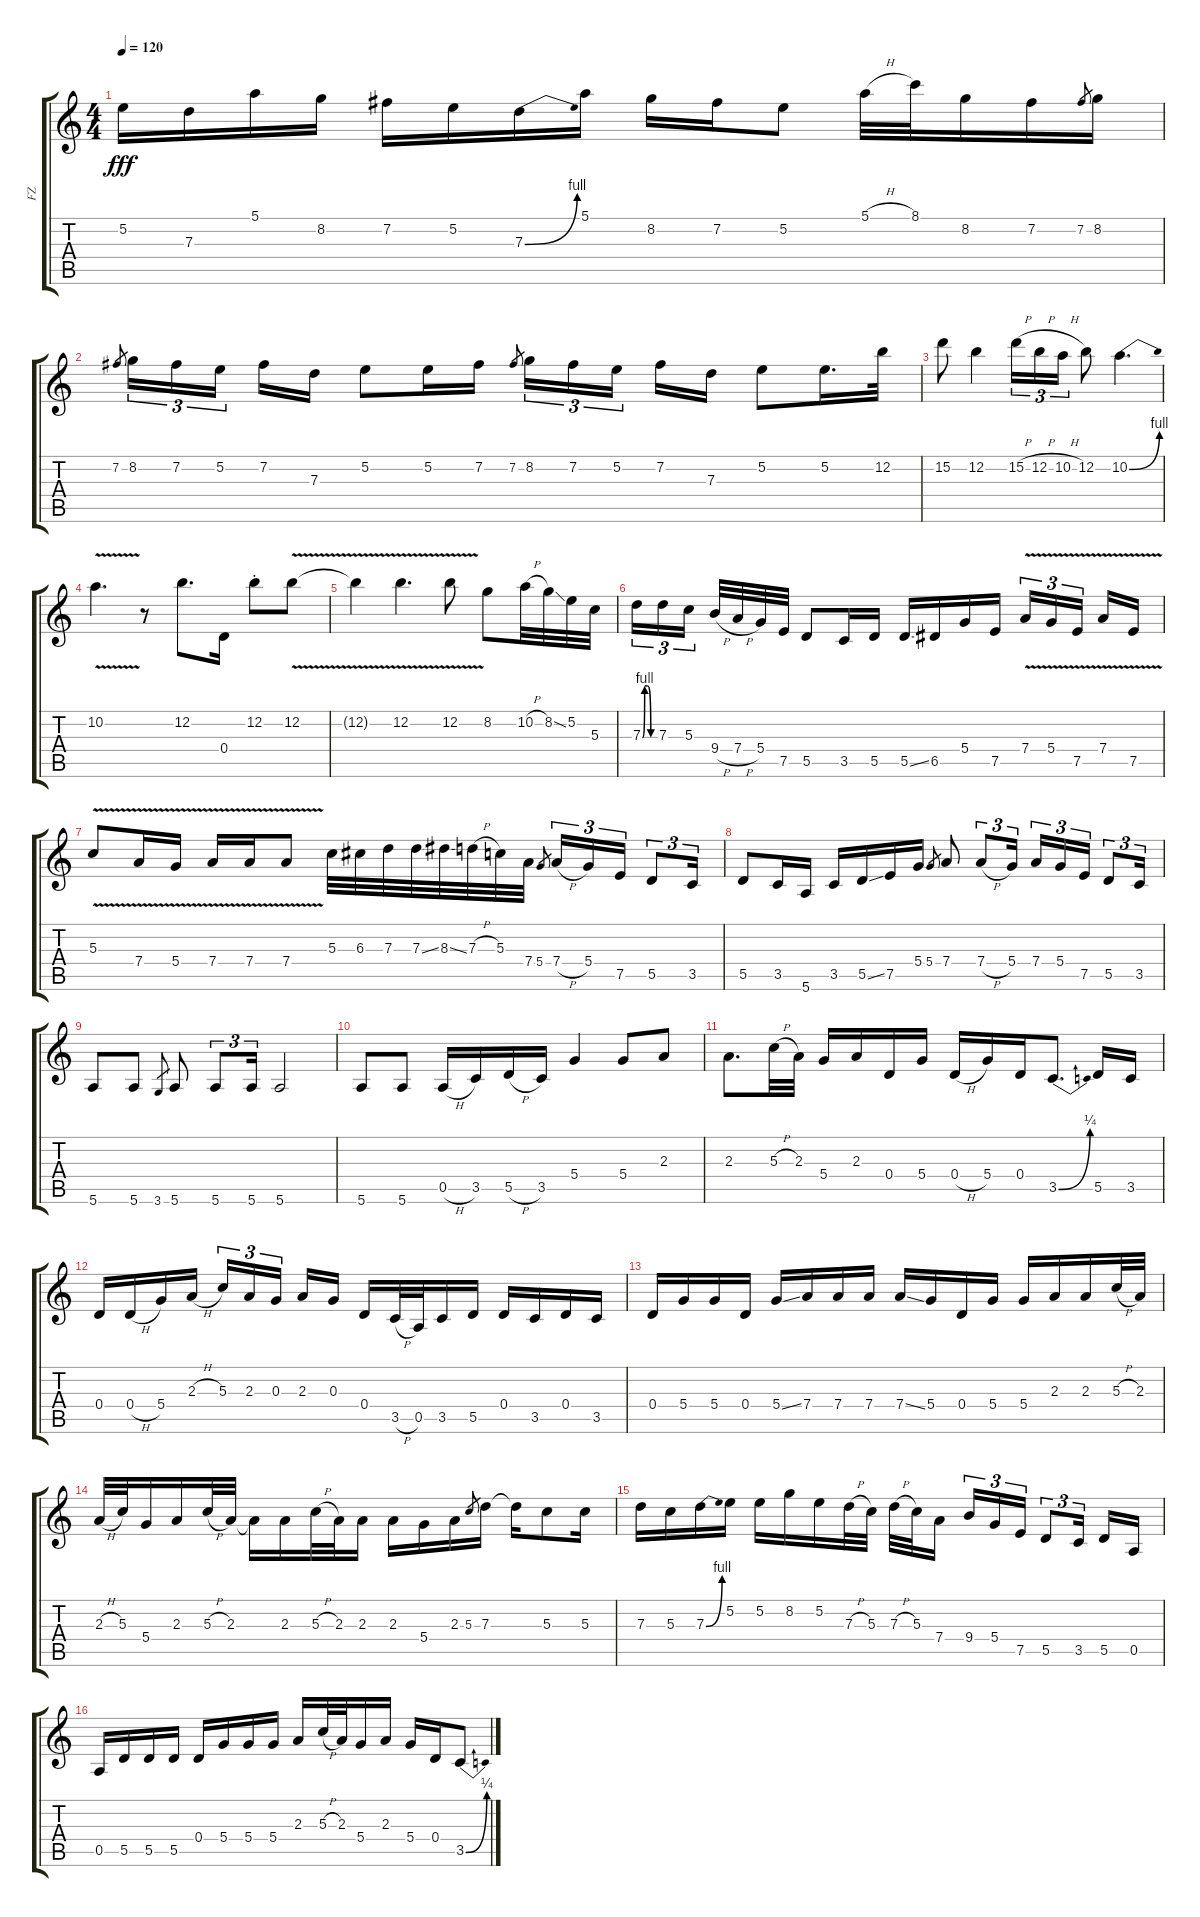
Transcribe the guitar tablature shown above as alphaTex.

\track ("FZ" "FZ") {instrument overdrivenguitar}
\staff {score tabs}
\tuning (E4 B3 G3 D3 A2 E2) {hide}
\ts (4 4)
\tempo 120
\clef g2
\ks c
5.2.16{dy fff} 7.3.16 5.1.16 8.2.16 7.2.16 5.2.16 7.3{be (bend 0 0 60 4)}.16 5.1.16 8.2.16 7.2.16 5.2.8 5.1{h}.32 8.1.32 8.2.16 7.2.16 7.2.8{gr} 8.2.16 |
7.2.8{gr} 8.2.16{tu (3 2)} 7.2.16{tu (3 2)} 5.2.16{tu (3 2) beam splitsecondary} 7.2.16 7.3.16 5.2.8 5.2.16 7.2.16 7.2.8{gr} 8.2.16{tu (3 2)} 7.2.16{tu (3 2)} 5.2.16{tu (3 2) beam splitsecondary} 7.2.16 7.3.16 5.2.8 5.2.16{d} 12.2.32 |
15.2.8 12.2.4 15.2{h}.16{tu (3 2)} 12.2{h}.16{tu (3 2)} 10.2{h}.16{tu (3 2)} 12.2.8 10.2{be (bend 0 0 60 4)}.4{d} |
10.2{v}.4{d} r.8 12.2.8{d} 0.4.16 12.2{st}.8 12.2{v}.8 |
12.2{v t}.4 12.2{v}.4{d} 12.2{v}.8 8.2.8 10.2{h}.32 8.2{ss}.32 5.2.32 5.3.32 |
7.3{be (custom 0 0 10 4 25 4 40 0 60 0)}.16{tu (3 2)} 7.3.16{tu (3 2)} 5.3.16{tu (3 2) beam splitsecondary} 9.4{h}.32 7.4{h}.32 5.4.32 7.5.32 5.5.8 3.5.16 5.5.16 5.5{ss}.16 6.5.16 5.4.16 7.5.16 7.4{v}.16{tu (3 2)} 5.4{v}.16{tu (3 2)} 7.5{v}.16{tu (3 2) beam splitsecondary} 7.4{v}.16 7.5{v}.16 |
5.3{v}.8 7.4{v}.16 5.4{v}.16 7.4{v}.16 7.4{v}.16 7.4{v}.8 5.3.32 6.3.32 7.3.32 7.3{ss}.32 8.3{ss}.32 7.3{h}.32 5.3.32 7.4.32 5.4.8{gr} 7.4{h}.16{tu (3 2)} 5.4.16{tu (3 2)} 7.5.16{tu (3 2)} 5.5.8{tu (3 2)} 3.5.16{tu (3 2)} |
5.5.8 3.5.16 5.6.16 3.5.16 5.5{ss}.16 7.5.16 5.4.16 5.4.8{gr} 7.4.8 7.4{h}.8{tu (3 2)} 5.4.16{tu (3 2)} 7.4.16{tu (3 2)} 5.4.16{tu (3 2)} 7.5.16{tu (3 2)} 5.5.8{tu (3 2)} 3.5.16{tu (3 2)} |
5.6.8 5.6.8 3.6.8{gr} 5.6.8 5.6.8{tu (3 2)} 5.6.16{tu (3 2)} 5.6.2 |
5.6.8 5.6.8 0.5{h}.16 3.5.16 5.5{h}.16 3.5.16 5.4.4 5.4.8 2.3.8 |
2.3.8{d} 5.3{h}.32 2.3.32 5.4.16 2.3.16 0.4.16 5.4.16 0.4{h}.16 5.4.16 0.4.16 3.5{be (bend 0 0 60 1)}.8{d} 5.5.16 3.5.16 |
0.4.16 0.4{h}.16 5.4.16 2.3{h}.16 5.3.16{tu (3 2)} 2.3.16{tu (3 2)} 0.3.16{tu (3 2) beam splitsecondary} 2.3.16 0.3.16 0.4.16 3.5{h}.32 0.5.32 3.5.16 5.5.16 0.4.16 3.5.16 0.4.16 3.5.16 |
0.4.16 5.4.16 5.4.16 0.4.16 5.4{ss}.16 7.4.16 7.4.16 7.4.16 7.4{ss}.16 5.4.16 0.4.16 5.4.16 5.4.16 2.3.16 2.3.16 5.3{h}.32 2.3.32 |
2.3{h}.32 5.3.32 5.4.16 2.3.16 5.3{h}.32 2.3.32 2.3{t}.16 2.3.16 5.3{h}.32 2.3.32 2.3.16 2.3.16 5.4.16 2.3.16 5.3.8{gr} 7.3.16 7.3{t}.16 5.3.8 5.3.16 |
7.3.16 5.3.16 7.3{be (bend 0 0 60 4)}.16 5.2.16 5.2.16 8.2.16 5.2.16 7.3{h}.32 5.3.32 7.3{h}.32 5.3.32 7.4.16{beam splitsecondary} 9.4.16{tu (3 2)} 5.4.16{tu (3 2)} 7.5.16{tu (3 2)} 5.5.8{tu (3 2)} 3.5.16{tu (3 2) beam splitsecondary} 5.5.16 0.5.16 |
0.5.16 5.5.16 5.5.16 5.5.16 0.4.16 5.4.16 5.4.16 5.4.16 2.3.16 5.3{h}.32 2.3.32 5.4.16 2.3.16 5.4.16 0.4.16 3.5{be (bend 0 0 60 1)}.8
